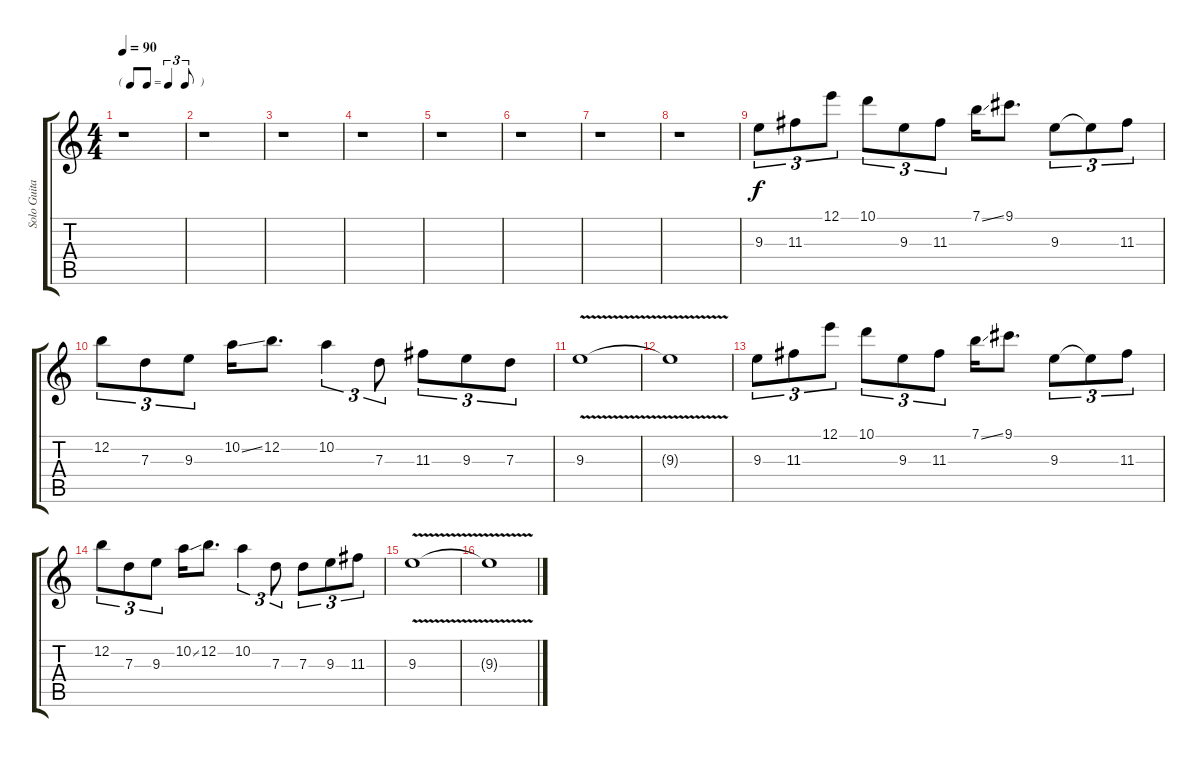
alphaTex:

\track ("Solo Guitar" "Solo Guita") {instrument distortionguitar}
\staff {score tabs}
\tuning (E4 B3 G3 D3 A2 E2) {hide}
\ts (4 4)
\tf triplet8th
\tempo 90
\clef g2
\ks c
r.1{dy f} |
r.1 |
r.1 |
r.1 |
r.1 |
r.1 |
r.1 |
r.1 |
9.3.8{tu (3 2)} 11.3.8{tu (3 2)} 12.1.8{tu (3 2)} 10.1.8{tu (3 2)} 9.3.8{tu (3 2)} 11.3.8{tu (3 2)} 7.1{ss}.16 9.1.8{d} 9.3.8{tu (3 2)} 9.3{t}.8{tu (3 2)} 11.3.8{tu (3 2)} |
12.2.8{tu (3 2)} 7.3.8{tu (3 2)} 9.3.8{tu (3 2)} 10.2{ss}.16 12.2.8{d} 10.2.4{tu (3 2)} 7.3.8{tu (3 2)} 11.3.8{tu (3 2)} 9.3.8{tu (3 2)} 7.3.8{tu (3 2)} |
9.3{v}.1 |
9.3{v t}.1 |
9.3.8{tu (3 2)} 11.3.8{tu (3 2)} 12.1.8{tu (3 2)} 10.1.8{tu (3 2)} 9.3.8{tu (3 2)} 11.3.8{tu (3 2)} 7.1{ss}.16 9.1.8{d} 9.3.8{tu (3 2)} 9.3{t}.8{tu (3 2)} 11.3.8{tu (3 2)} |
12.2.8{tu (3 2)} 7.3.8{tu (3 2)} 9.3.8{tu (3 2)} 10.2{ss}.16 12.2.8{d} 10.2.4{tu (3 2)} 7.3.8{tu (3 2)} 7.3.8{tu (3 2)} 9.3.8{tu (3 2)} 11.3.8{tu (3 2)} |
9.3{v}.1 |
9.3{v t}.1
